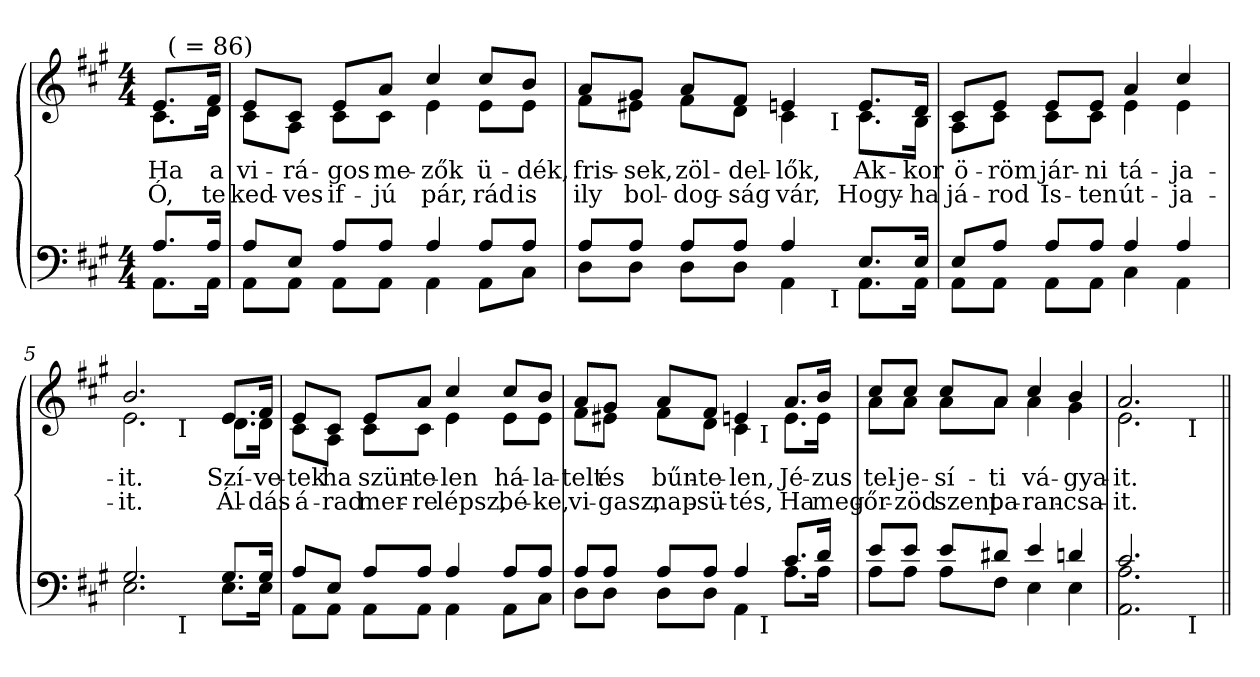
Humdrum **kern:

**kern	**kern	**text	**text
*part2	*part1	*part1	*part1
*staff2	*staff1	*staff1	*staff1
*clefF4	*clefG2	*	*
*k[f#c#g#]	*k[f#c#g#]	*	*
*f#:	*f#:	*	*
*M4/4	*M4/4	*	*
=1	=1	=1	=1
*^	*	*	*
!	!	!LO:TX:a:B:t=Andantino	!	!
!	!	!	!LO:LY:b	!LO:LY:b
*	*	*^	*	*
*	*	*	*^	*	*
8.A/L	8.AA\L	8.e/L	8.c#\L	32ryy	Ha	Ó,
!	!	!	!	!LO:TX:a:t=(    = 86)	!	!
.	.	.	.	8..ryy	.	.
!	!	!	!	!	!LO:LY:b	!LO:LY:b
16A/Jk	16AA\Jk	16f#/Jk	16d\Jk	.	a	te
*	*	*v	*v	*v	*	*
=2	=2	=2	=2	=2
*	*	*^	*	*
*	*	*	*^	*	*
!	!	!	!	!	!LO:LY:b	!LO:LY:b
*	*	*	*v	*v	*	*
8A/L	8AA\L	8e/L	8c#\L	vi-	ked-
!	!	!	!	!LO:LY:b	!LO:LY:b
8E/J	8AA\J	8c#/J	8A\J	-rá-	-ves
!	!	!	!	!LO:LY:b	!LO:LY:b
8A/L	8AA\L	8e/L	8c#\L	-gos	if-
!	!	!	!	!LO:LY:b	!LO:LY:b
8A/J	8AA\J	8a/J	8c#\J	me-	-jú
!	!	!	!	!LO:LY:b	!LO:LY:b
4A/	4AA\	4cc#/	4e\	-zők	pár,
!	!	!	!	!LO:LY:b	!LO:LY:b
8A/L	8AA\L	8cc#/L	8e\L	ü-	rád
!	!	!	!	!LO:LY:b	!LO:LY:b
8A/J	8C#\J	8b/J	8e\J	-dék,	is
*	*	*v	*v	*	*
=3	=3	=3	=3	=3
*	*	*^	*	*
!	!	!	!	!LO:LY:b	!LO:LY:b
*	*^	*	*^	*	*
8A/L	8D\L	2ryy	8a/L	8f#\L	2ryy	fris-	ily
!	!	!	!	!	!	!LO:LY:b	!LO:LY:b
8A/J	8D\J	.	8g#/J	8e#X\J	.	-sek,	bol-
!	!	!	!	!	!	!LO:LY:b	!LO:LY:b
8A/L	8D\L	.	8a/L	8f#\L	.	zöl-	-dog-
!	!	!	!	!	!	!LO:LY:b	!LO:LY:b
8A/J	8D\J	.	8f#/J	8d\J	.	-del-	-ság
!	!	!	!	!	!	!LO:LY:b	!LO:LY:b
4A/	4AA\	8ryy	4en/	4c#\	8ryy	-lők,	vár,
.	.	32ryy	.	.	32ryy	.	.
!	!	!	!	!	!LO:TX:b:t=I	!	!
!	!	!LO:TX:b:t=I	!	!	!	!	!
.	.	4ryy	.	.	4ryy	.	.
!	!	!	!	!	!	!LO:LY:b	!LO:LY:b
8.E/L	8.AA\L	.	8.e/L	8.c#\L	.	Ak-	Hogy-
.	.	16.ryy	.	.	16.ryy	.	.
!	!	!	!	!	!	!LO:LY:b	!LO:LY:b
16E/Jk	16AA\Jk	.	16d/Jk	16B\Jk	.	-kor	-ha
*	*v	*v	*	*	*	*	*
*	*	*v	*v	*v	*	*
!!LO:LB:g=z
=4	=4	=4	=4	=4
*	*^	*^	*	*
*	*	*	*	*^	*	*
!	!	!	!	!	!	!LO:LY:b	!LO:LY:b
*	*v	*v	*	*	*	*	*
*	*	*	*v	*v	*	*
8E/L	8AA\L	8c#/L	8A\L	ö-	já-
!	!	!	!	!LO:LY:b	!LO:LY:b
8A/J	8AA\J	8e/J	8c#\J	-röm	-rod
!	!	!	!	!LO:LY:b	!LO:LY:b
8A/L	8AA\L	8e/L	8c#\L	jár-	Is-
!	!	!	!	!LO:LY:b	!LO:LY:b
8A/J	8AA\J	8e/J	8c#\J	-ni	-ten
!	!	!	!	!LO:LY:b	!LO:LY:b
4A/	4C#\	4a/	4e\	tá-	út-
!	!	!	!	!LO:LY:b	!LO:LY:b
4A/	4AA\	4cc#/	4e\	-ja-	-ja-
*	*	*v	*v	*	*
=5	=5	=5	=5	=5
*	*	*^	*	*
!	!	!	!	!LO:LY:b	!LO:LY:b
*	*^	*	*^	*	*
2.G#/	2.E\	4..ryy	2.b/	2.e\	4..ryy	-it.	-it.
!	!	!	!	!	!LO:TX:b:t=I	!	!
!	!	!LO:TX:b:t=I	!	!	!	!	!
.	.	2ryy	.	.	2ryy	.	.
!	!	!	!	!	!	!LO:LY:b	!LO:LY:b
8.G#/L	8.E\L	.	8.e/L	8.d\L	.	Szí-	Ál-
!	!	!	!	!	!	!LO:LY:b	!LO:LY:b
16G#/Jk	16E\Jk	16ryy	16f#/Jk	16d\Jk	16ryy	-ve-	-dás
*	*v	*v	*	*	*	*	*
*	*	*v	*v	*v	*	*
=6	=6	=6	=6	=6
*	*^	*^	*	*
*	*	*	*	*^	*	*
!	!	!	!	!	!	!LO:LY:b	!LO:LY:b
*	*v	*v	*	*	*	*	*
*	*	*	*v	*v	*	*
8A/L	8AA\L	8e/L	8c#\L	-tek	á-
!	!	!	!	!LO:LY:b	!LO:LY:b
8E/J	8AA\J	8c#/J	8A\J	ha	-rad
!	!	!	!	!LO:LY:b	!LO:LY:b
8A/L	8AA\L	8e/L	8c#\L	szün-	mer-
!	!	!	!	!LO:LY:b	!LO:LY:b
8A/J	8AA\J	8a/J	8c#\J	-te-	-re
!	!	!	!	!LO:LY:b	!LO:LY:b
4A/	4AA\	4cc#/	4e\	-len	lépsz,
!	!	!	!	!LO:LY:b	!LO:LY:b
8A/L	8AA\L	8cc#/L	8e\L	há-	bé-
!	!	!	!	!LO:LY:b	!LO:LY:b
8A/J	8C#\J	8b/J	8e\J	-la-	-ke,
*	*	*v	*v	*	*
!!LO:LB:g=z
=7	=7	=7	=7	=7
*	*	*^	*	*
!	!	!	!	!LO:LY:b	!LO:LY:b
*	*^	*	*^	*	*
8A/L	8D\L	2ryy	8a/L	8f#\L	2ryy	-telt	vi-
!	!	!	!	!	!	!LO:LY:b	!LO:LY:b
8A/J	8D\J	.	8g#/J	8e#X\J	.	és	-gasz,
!	!	!	!	!	!	!LO:LY:b	!LO:LY:b
8A/L	8D\L	.	8a/L	8f#\L	.	bűn-	nap-
!	!	!	!	!	!	!LO:LY:b	!LO:LY:b
8A/J	8D\J	.	8f#/J	8d\J	.	-te-	-sü-
!	!	!	!	!	!	!LO:LY:b	!LO:LY:b
4A/	4AA\	8ryy	4en/	4c#\	8ryy	-len,	-tés,
!	!	!	!	!	!LO:TX:b:t=I	!	!
!	!	!LO:TX:b:t=I	!	!	!	!	!
.	.	4.ryy	.	.	4.ryy	.	.
!	!	!	!	!	!	!LO:LY:b	!LO:LY:b
8.c#/L	8.A\L	.	8.a/L	8.e\L	.	Jé-	Ha
!	!	!	!	!	!	!LO:LY:b	!LO:LY:b
16d/Jk	16A\Jk	.	16b/Jk	16e\Jk	.	-zus	meg-
*	*v	*v	*	*	*	*	*
*	*	*v	*v	*v	*	*
=8	=8	=8	=8	=8
*	*^	*^	*	*
*	*	*	*	*^	*	*
!	!	!	!	!	!	!LO:LY:b	!LO:LY:b
*	*v	*v	*	*	*	*	*
*	*	*	*v	*v	*	*
8e/L	8A\L	8cc#/L	8a\L	tel-	-őr-
!	!	!	!	!LO:LY:b	!LO:LY:b
8e/J	8A\J	8cc#/J	8a\J	-je-	-zöd
!	!	!	!	!LO:LY:b	!LO:LY:b
8e/L	8A\L	8cc#/L	8a\L	-sí-	szent
!	!	!	!	!LO:LY:b	!LO:LY:b
8d#X/J	8F#\J	8a/J	8a\J	-ti	pa-
!	!	!	!	!LO:LY:b	!LO:LY:b
4e/	4E\	4cc#/	4a\	vá-	-ran-
!	!	!	!	!LO:LY:b	!LO:LY:b
4dn/	4E\	4b/	4g#\	-gya-	-csa-
*	*	*v	*v	*	*
=9	=9	=9	=9	=9
*	*	*^	*	*
!	!	!	!	!LO:LY:b	!LO:LY:b
*	*^	*	*^	*	*
2.c#/	2.AA\ 2.A\	2ryy	2.a/	2.e\	2ryy	-it.	-it.
.	.	32ryy	.	.	32ryy	.	.
!	!	!	!	!	!LO:TX:b:t=I	!	!
!	!	!LO:TX:b:t=I	!	!	!	!	!
.	.	8..ryy	.	.	8..ryy	.	.
*v	*v	*v	*	*	*	*	*
*	*v	*v	*v	*	*
=||	=||	=||	=||
*-	*-	*-	*-
